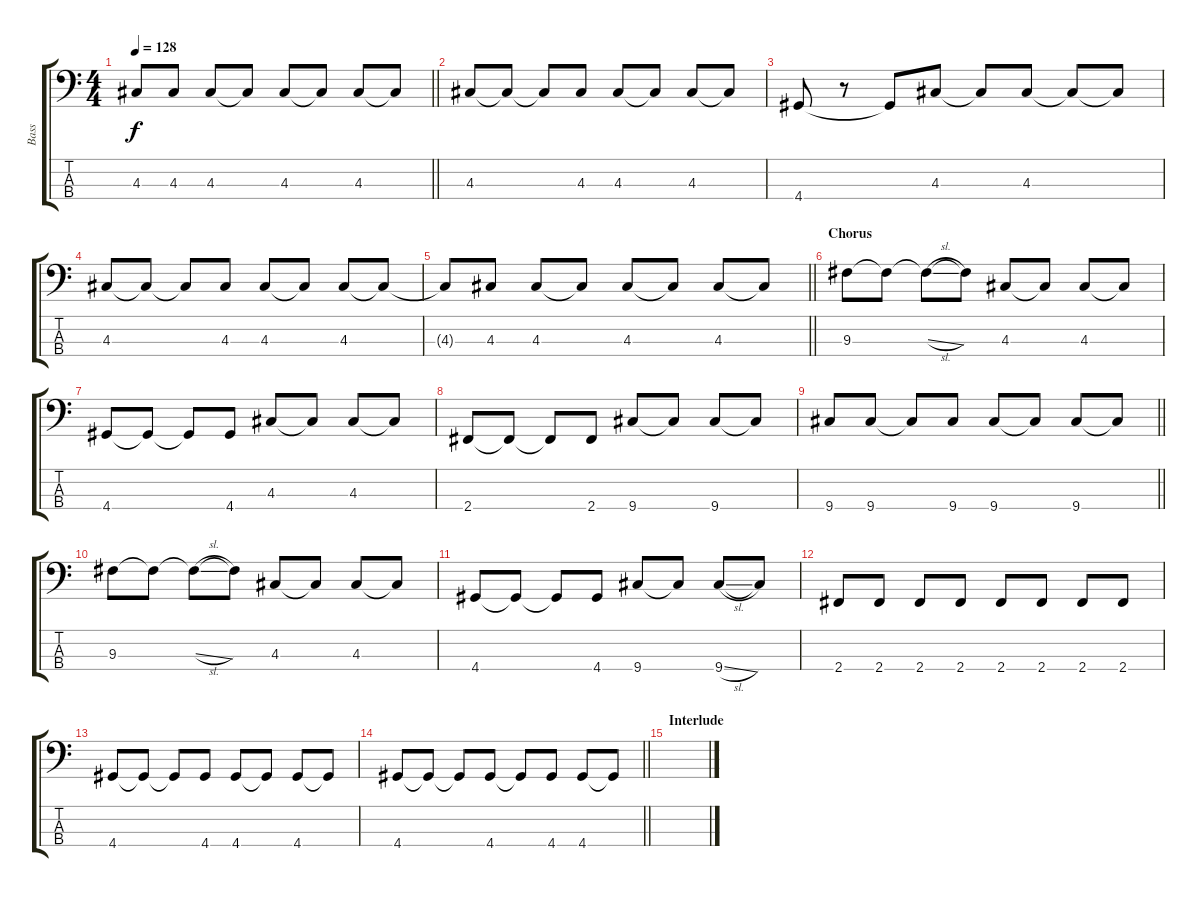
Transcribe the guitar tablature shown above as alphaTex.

\track ("Bass" "Bass") {instrument electricbassfinger}
\staff {score tabs}
\tuning (G2 D2 A1 E1) {hide}
\ts (4 4)
\tempo 128
\clef f4
\barLineRight lightlight
\ks c
4.3{t}.8{dy f} 4.3.8 4.3.8 4.3{t}.8 4.3.8 4.3{t}.8 4.3.8 4.3{t}.8 |
4.3.8 4.3{t}.8 4.3{t}.8 4.3.8 4.3.8 4.3{t}.8 4.3.8 4.3{t}.8 |
4.4.8 r.8 4.4{t}.8 4.3.8 4.3{t}.8 4.3.8 4.3{t}.8 4.3{t}.8 |
4.3.8 4.3{t}.8 4.3{t}.8 4.3.8 4.3.8 4.3{t}.8 4.3.8 4.3{t}.8 |
\barLineRight lightlight
4.3{t}.8 4.3.8 4.3.8 4.3{t}.8 4.3.8 4.3{t}.8 4.3.8 4.3{t}.8 |
\section ("" "Chorus")
9.3.8 9.3{t}.8 9.3{sl t}.8 9.3{t}.8 4.3.8 4.3{t}.8 4.3.8 4.3{t}.8 |
4.4.8 4.4{t}.8 4.4{t}.8 4.4.8 4.3.8 4.3{t}.8 4.3.8 4.3{t}.8 |
2.4.8 2.4{t}.8 2.4{t}.8 2.4.8 9.4.8 9.4{t}.8 9.4.8 9.4{t}.8 |
\barLineRight lightlight
9.4.8 9.4.8 9.4{t}.8 9.4.8 9.4.8 9.4{t}.8 9.4.8 9.4{t}.8 |
9.3.8 9.3{t}.8 9.3{sl t}.8 9.3{t}.8 4.3.8 4.3{t}.8 4.3.8 4.3{t}.8 |
4.4.8 4.4{t}.8 4.4{t}.8 4.4.8 9.4.8 9.4{t}.8 9.4{sl}.8 9.4{t}.8 |
2.4.8 2.4.8 2.4.8 2.4.8 2.4.8 2.4.8 2.4.8 2.4.8 |
4.4.8 4.4{t}.8 4.4{t}.8 4.4.8 4.4.8 4.4{t}.8 4.4.8 4.4{t}.8 |
\barLineRight lightlight
4.4.8 4.4{t}.8 4.4{t}.8 4.4.8 4.4{t}.8 4.4.8 4.4.8 4.4{t}.8 |
\section ("" "Interlude")
